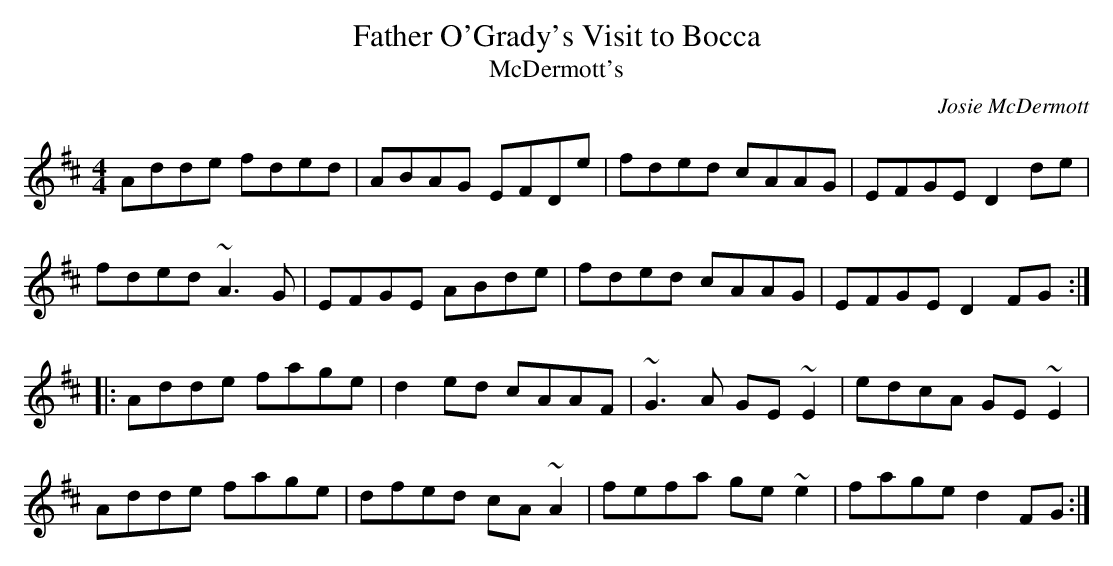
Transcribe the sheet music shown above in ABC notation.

X:1
T:Father O'Grady's Visit to Bocca
T:McDermott's
M:4/4
L:1/8
C:Josie McDermott
K:D
Adde fded|ABAG EFDe|fded cAAG|EFGE D2de|
fded ~A3G|EFGE ABde|fded cAAG|EFGE D2FG:|
|:Adde fage|d2 ed cAAF|~G3A GE~E2|edcA GE~E2|
Adde fage|dfed cA ~A2|fefa ge ~e2|fage d2FG:|
